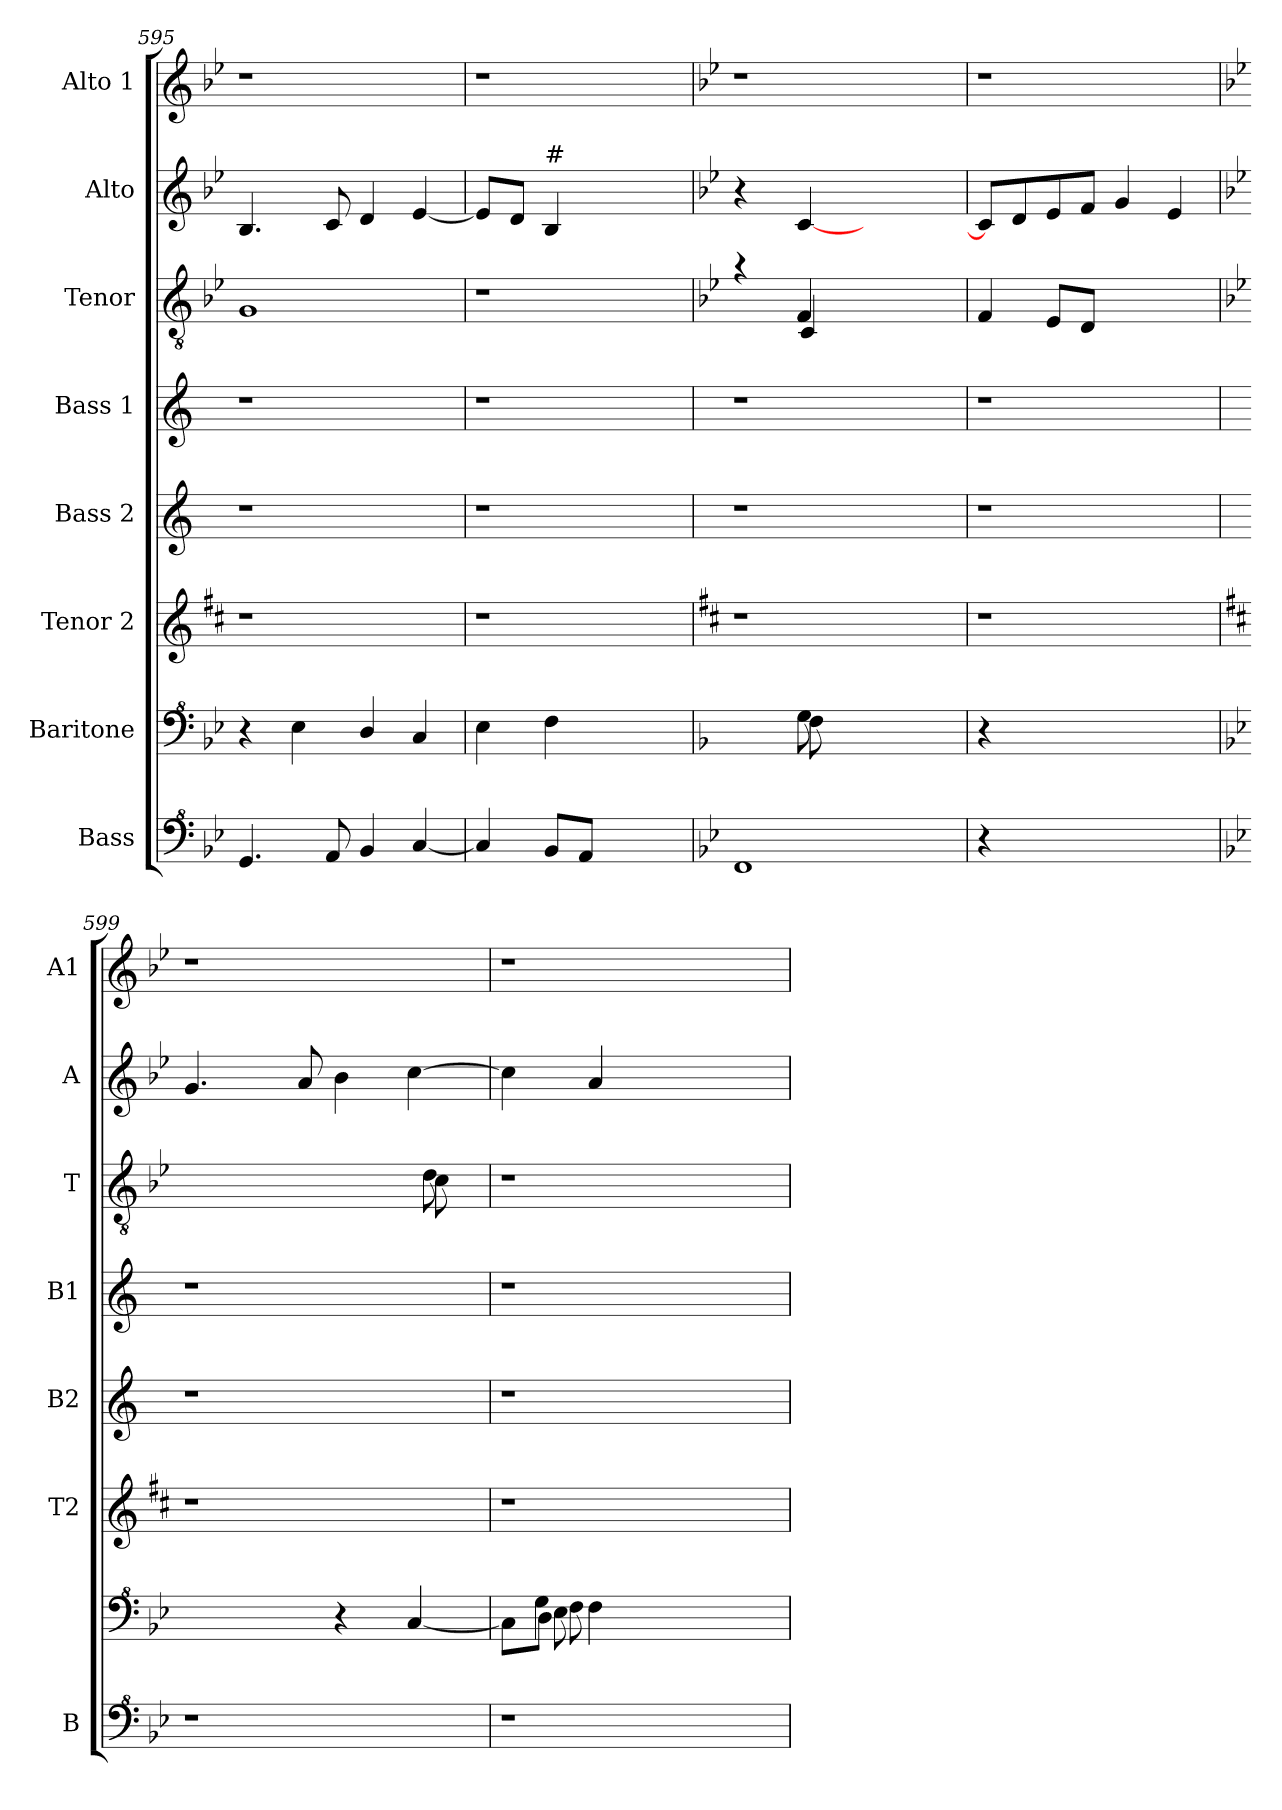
**kern	**kern	**kern	**kern	**kern	**kern	**kern	**kern
*part8	*part7	*part6	*part5	*part4	*part3	*part2	*part1
*staff8	*staff7	*staff6	*staff5	*staff4	*staff3	*staff2	*staff1
*I"Bass	*I"Baritone	*I"Tenor 2	*I"Bass 2	*I"Bass 1	*I"Tenor	*I"Alto	*I"Alto 1
*I'B	*	*I'T2	*I'B2	*I'B1	*I'T	*I'A	*I'A1
*clefF^4	*clefF^4	*clefG2	*clefG2	*clefG2	*clefGv2	*clefG2	*clefG2
*	*	*ITrd1c2	*	*	*ITrd1c2	*ITrd1c2	*ITrd1c2
*k[b-e-]	*k[b-e-]	*k[]	*k[]	*k[]	*k[b-e-a-d-]	*k[b-e-a-d-]	*k[b-e-a-d-]
*B-:	*B-:	*C:	*C:	*C:	*A-:	*A-:	*A-:
=595	=595	=595	=595	=595	=595	=595	=595
4.G/	4r	1r	1r	1r	1F	4.A-/	1r
.	4e-\	.	.	.	.	.	.
8A/	.	.	.	.	.	8B-/	.
4B-/	4d/	.	.	.	.	4c/	.
[<4c/	4c/	.	.	.	.	[<4d-/	.
=596	=596	=596	=596	=596	=596	=596	=596
4c/]	4e-\	1r	1r	1r	1r	8d-/L]	1r
.	.	.	.	.	.	8c/J	.
!	!	!	!	!	!	!LO:TX:a:t=#	!
8B-/L	4f\	.	.	.	.	4A-/	.
8A/J	.	.	.	.	.	.	.
2ryy	2ryy	.	.	.	.	2ryy	.
=597	=597	=597	=597	=597	=597	=597	=597
*	*k[b-]	*	*	*	*	*	*
*	*F:	*	*	*	*	*	*
*	*^	*	*	*	*^	*	*
*	*	*	*	*	*	*	*^	*	*
1F	32ryy	4ryy	1r	1r	1r	4ra	4ryy	4ryy	4r	1r
.	8..ryy	.	.	.	.	.	.	.	.	.
.	8g\	8f\	.	.	.	4E-/	4BB-/	4E-/	[<4B-/	.
.	2ryy	2ryy	.	.	.	.	.	.	.	.
.	.	.	.	.	.	2ryy	2ryy	2ryy	2ryy	.
.	8ryy	8ryy	.	.	.	.	.	.	.	.
*	*	*	*	*	*	*v	*v	*v	*	*
!!LO:LB:g=z
=598	=598	=598	=598	=598	=598	=598	=598	=598
!	!LO:TX:a:t=b	!	!	!	!	!	!	!
*	*v	*v	*	*	*	*	*	*
4r	4r	1r	1r	1r	4E-/	8B-/L]	1r
.	.	.	.	.	.	8c/	.
2.ryy	2.ryy	.	.	.	8D-/L	8d-/	.
.	.	.	.	.	8C/J	8e-/J	.
.	.	.	.	.	2ryy	4f/	.
.	.	.	.	.	.	4d-/	.
=599	=599	=599	=599	=599	=599	=599	=599
*	*k[b-e-]	*	*	*	*	*	*
*	*B-:	*	*	*	*	*	*
*	*	*	*	*	*^	*	*
1r	2ryy	1r	1r	1r	8ryy	32ryy	4.f/	1r
.	.	.	.	.	.	2.ryy	.	.
.	.	.	.	.	32ryy	.	.	.
.	.	.	.	.	2ryy	.	.	.
.	.	.	.	.	.	.	8g/	.
.	4r	.	.	.	.	.	4a-\	.
.	.	.	.	.	8ryy	.	.	.
.	[<4c/	.	.	.	.	.	[>4b-\	.
.	.	.	.	.	8c\	8B-\	.	.
.	.	.	.	.	16.ryy	16.ryy	.	.
*	*	*	*	*	*v	*v	*	*
=600	=600	=600	=600	=600	=600	=600	=600
*	*^	*	*	*	*	*	*
*	*	*^	*	*	*	*	*	*
*	*	*	*^	*	*	*	*	*	*
1r	8c\L]	8ryy	8ryy	8ryy	1r	1r	1r	1r	4b-\]	1r
.	8d\J	8e-\	8f\	4g\	.	.	.	.	.	.
.	4f\	2ryy	2ryy	.	.	.	.	.	4g/	.
.	.	.	.	2ryy	.	.	.	.	.	.
.	2ryy	.	.	.	.	.	.	.	2ryy	.
.	.	4ryy	4ryy	.	.	.	.	.	.	.
.	.	.	.	8ryy	.	.	.	.	.	.
*	*v	*v	*v	*v	*	*	*	*	*	*
=	=	=	=	=	=	=	=
*-	*-	*-	*-	*-	*-	*-	*-
